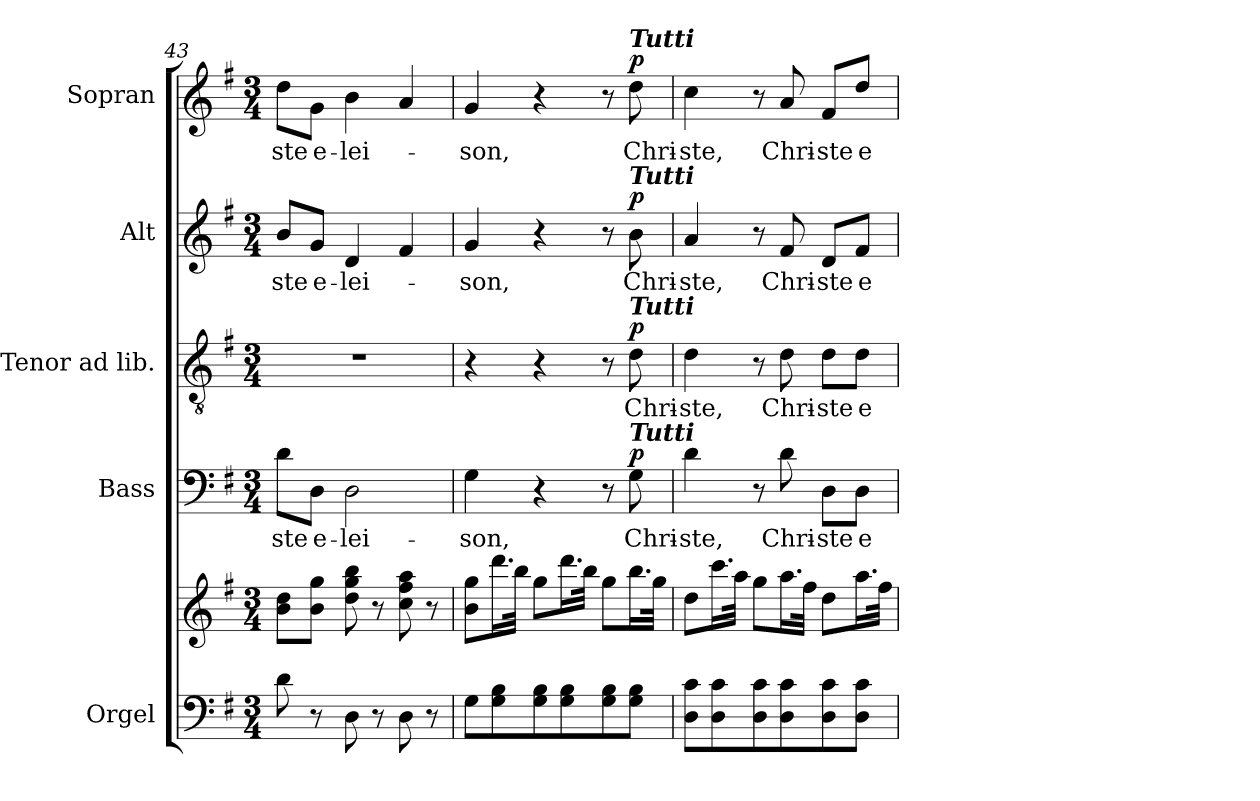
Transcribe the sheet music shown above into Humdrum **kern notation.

**kern	**kern	**kern	**text	**dynam	**kern	**text	**dynam	**kern	**text	**dynam	**kern	**text	**dynam
*part5	*part5	*part4	*part4	*part4	*part3	*part3	*part3	*part2	*part2	*part2	*part1	*part1	*part1
*staff6	*staff5	*staff4	*staff4	*staff4	*staff3	*staff3	*staff3	*staff2	*staff2	*staff2	*staff1	*staff1	*staff1
*I"Orgel	*	*I"Bass	*	*	*I"Tenor ad lib.	*	*	*I"Alt	*	*	*I"Sopran	*	*
*I'Org.	*	*I'B.	*	*	*I'T.	*	*	*I'A.	*	*	*I'S.	*	*
*clefF4	*clefG2	*clefF4	*	*	*clefGv2	*	*	*clefG2	*	*	*clefG2	*	*
*k[f#]	*k[f#]	*k[f#]	*	*	*k[f#]	*	*	*k[f#]	*	*	*k[f#]	*	*
*G:	*G:	*G:	*	*	*G:	*	*	*G:	*	*	*G:	*	*
*M3/4	*M3/4	*M3/4	*	*	*M3/4	*	*	*M3/4	*	*	*M3/4	*	*
=43	=43	=43	=43	=43	=43	=43	=43	=43	=43	=43	=43	=43	=43
!	!	!	!LO:LY:b	!	!	!	!	!	!LO:LY:b	!	!	!LO:LY:b	!
8d\	8b\ 8dd\L	8d\L	-ste	.	2.r	.	.	8b/L	-ste	.	8dd\L	-ste	.
!	!	!	!LO:LY:b	!	!	!	!	!	!LO:LY:b	!	!	!LO:LY:b	!
8r	8b\ 8gg\J	8D\J	e-	.	.	.	.	8g/J	e-	.	8g\J	e-	.
!	!	!	!LO:LY:b	!	!	!	!	!	!LO:LY:b	!	!	!LO:LY:b	!
8D\	8dd\ 8gg\ 8bb\	2D\	-lei-	.	.	.	.	4d/	-lei-	.	4b\	-lei-	.
8r	8r	.	.	.	.	.	.	.	.	.	.	.	.
8D\	8cc\ 8ff#\ 8aa\	.	.	.	.	.	.	4f#/	.	.	4a/	.	.
8r	8r	.	.	.	.	.	.	.	.	.	.	.	.
=44	=44	=44	=44	=44	=44	=44	=44	=44	=44	=44	=44	=44	=44
!	!	!	!LO:LY:b	!	!	!	!	!	!LO:LY:b	!	!	!LO:LY:b	!
8G\L	8b\ 8gg\L	4G\	-son,	.	4r	.	.	4g/	-son,	.	4g/	-son,	.
8G\ 8B\	16.ddd\L	.	.	.	.	.	.	.	.	.	.	.	.
.	32bb\JJk	.	.	.	.	.	.	.	.	.	.	.	.
8G\ 8B\	8gg\L	4r	.	.	4r	.	.	4r	.	.	4r	.	.
8G\ 8B\	16.ddd\L	.	.	.	.	.	.	.	.	.	.	.	.
.	32bb\JJk	.	.	.	.	.	.	.	.	.	.	.	.
8G\ 8B\	8gg\L	8r	.	.	8r	.	.	8r	.	.	8r	.	.
!	!	!	!	!	!	!	!	!	!	!	!LO:TX:a:Bi:t=Tutti	!	!
!	!	!	!	!	!	!	!	!LO:TX:a:Bi:t=Tutti	!	!	!	!	!
!	!	!	!	!	!LO:TX:a:Bi:t=Tutti	!	!	!	!	!	!	!	!
!	!	!LO:TX:a:Bi:t=Tutti	!	!	!	!	!	!	!	!	!	!	!
!	!	!	!LO:LY:b	!LO:DY:a	!	!LO:LY:b	!LO:DY:a	!	!LO:LY:b	!LO:DY:a	!	!LO:LY:b	!LO:DY:a
8G\ 8B\J	16.bb\L	8G\	Chri-	p	8d\	Chri-	p	8b\	Chri-	p	8dd\	Chri-	p
.	32gg\JJk	.	.	.	.	.	.	.	.	.	.	.	.
=45	=45	=45	=45	=45	=45	=45	=45	=45	=45	=45	=45	=45	=45
!	!	!	!LO:LY:b	!	!	!LO:LY:b	!	!	!LO:LY:b	!	!	!LO:LY:b	!
8D\ 8c\L	8dd\L	4d\	-ste,	.	4d\	-ste,	.	4a/	-ste,	.	4cc\	-ste,	.
8D\ 8c\	16.ccc\L	.	.	.	.	.	.	.	.	.	.	.	.
.	32aa\JJk	.	.	.	.	.	.	.	.	.	.	.	.
8D\ 8c\	8gg\L	8r	.	.	8r	.	.	8r	.	.	8r	.	.
!	!	!	!LO:LY:b	!	!	!LO:LY:b	!	!	!LO:LY:b	!	!	!LO:LY:b	!
8D\ 8c\	16.aa\L	8d\	Chri-	.	8d\	Chri-	.	8f#/	Chri-	.	8a/	Chri-	.
.	32ff#\JJk	.	.	.	.	.	.	.	.	.	.	.	.
!	!	!	!LO:LY:b	!	!	!LO:LY:b	!	!	!LO:LY:b	!	!	!LO:LY:b	!
8D\ 8c\	8dd\L	8D\L	-ste	.	8d\L	-ste	.	8d/L	-ste	.	8f#/L	-ste	.
!	!	!	!LO:LY:b	!	!	!LO:LY:b	!	!	!LO:LY:b	!	!	!LO:LY:b	!
8D\ 8c\J	16.aa\L	8D\J	e-	.	8d\J	e-	.	8f#/J	e-	.	8dd/J	e-	.
.	32ff#\JJk	.	.	.	.	.	.	.	.	.	.	.	.
=	=	=	=	=	=	=	=	=	=	=	=	=	=
*-	*-	*-	*-	*-	*-	*-	*-	*-	*-	*-	*-	*-	*-
